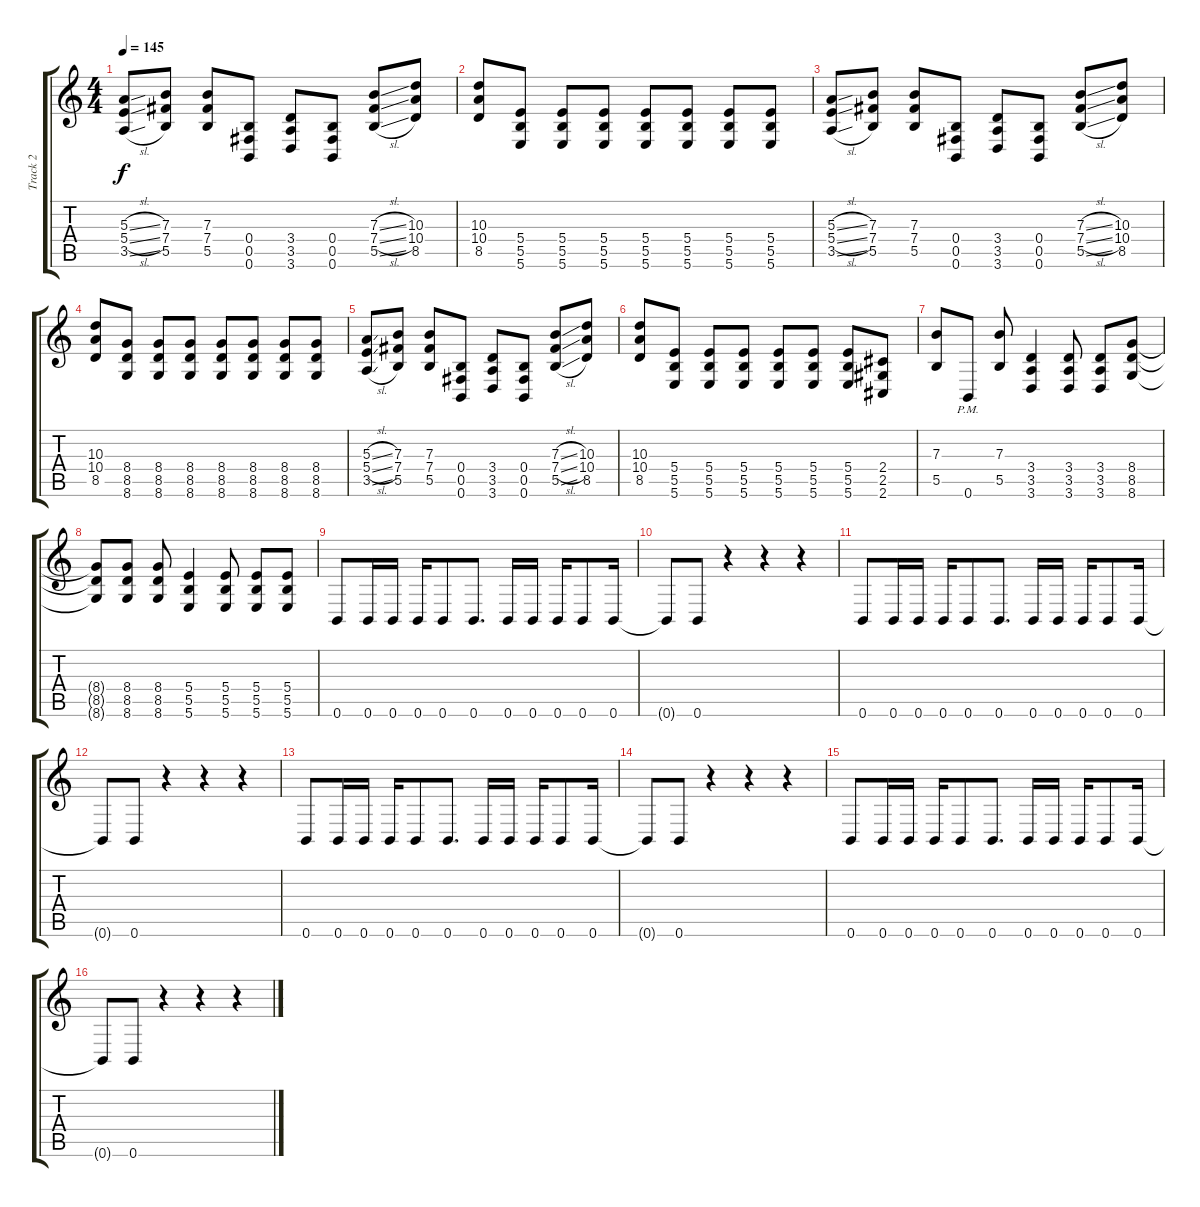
\track ("Track 2" "Track 2") {instrument distortionguitar}
\staff {score tabs}
\tuning (Db4 Ab3 E3 B2 Gb2 B1) {hide}
\ts (4 4)
\tempo 145
\clef g2
\ks c
(5.3{sl} 5.4{sl} 3.5{sl}).8{dy f} (7.3 7.4 5.5).8 (7.3 7.4 5.5).8 (0.4 0.5 0.6).8 (3.4 3.5 3.6).8 (0.4 0.5 0.6).8 (7.3{sl} 7.4{sl} 5.5{sl}).8 (10.3 10.4 8.5).8 |
(10.3 10.4 8.5).8 (5.4 5.5 5.6).8 (5.4 5.5 5.6).8 (5.4 5.5 5.6).8 (5.4 5.5 5.6).8 (5.4 5.5 5.6).8 (5.4 5.5 5.6).8 (5.4 5.5 5.6).8 |
(5.3{sl} 5.4{sl} 3.5{sl}).8 (7.3 7.4 5.5).8 (7.3 7.4 5.5).8 (0.4 0.5 0.6).8 (3.4 3.5 3.6).8 (0.4 0.5 0.6).8 (7.3{sl} 7.4{sl} 5.5{sl}).8 (10.3 10.4 8.5).8 |
(10.3 10.4 8.5).8 (8.4 8.5 8.6).8 (8.4 8.5 8.6).8 (8.4 8.5 8.6).8 (8.4 8.5 8.6).8 (8.4 8.5 8.6).8 (8.4 8.5 8.6).8 (8.4 8.5 8.6).8 |
(5.3{sl} 5.4{sl} 3.5{sl}).8 (7.3 7.4 5.5).8 (7.3 7.4 5.5).8 (0.4 0.5 0.6).8 (3.4 3.5 3.6).8 (0.4 0.5 0.6).8 (7.3{sl} 7.4{sl} 5.5{sl}).8 (10.3 10.4 8.5).8 |
(10.3 10.4 8.5).8 (5.4 5.5 5.6).8 (5.4 5.5 5.6).8 (5.4 5.5 5.6).8 (5.4 5.5 5.6).8 (5.4 5.5 5.6).8 (5.4 5.5 5.6).8 (2.4 2.5 2.6).8 |
(7.3 5.5).8 0.6{pm}.8 (7.3 5.5).8 (3.4 3.5 3.6).4 (3.4 3.5 3.6).8 (3.4 3.5 3.6).8 (8.4 8.5 8.6).8 |
(8.4{t} 8.5{t} 8.6{t}).8 (8.4 8.5 8.6).8 (8.4 8.5 8.6).8 (5.4 5.5 5.6).4 (5.4 5.5 5.6).8 (5.4 5.5 5.6).8 (5.4 5.5 5.6).8 |
0.6.8 0.6.16 0.6.16 0.6.16 0.6.8 0.6.8{d} 0.6.16 0.6.16 0.6.16 0.6.8 0.6.16 |
0.6{t}.8 0.6.8 r.4 r.4 r.4 |
0.6.8 0.6.16 0.6.16 0.6.16 0.6.8 0.6.8{d} 0.6.16 0.6.16 0.6.16 0.6.8 0.6.16 |
0.6{t}.8 0.6.8 r.4 r.4 r.4 |
0.6.8 0.6.16 0.6.16 0.6.16 0.6.8 0.6.8{d} 0.6.16 0.6.16 0.6.16 0.6.8 0.6.16 |
0.6{t}.8 0.6.8 r.4 r.4 r.4 |
0.6.8 0.6.16 0.6.16 0.6.16 0.6.8 0.6.8{d} 0.6.16 0.6.16 0.6.16 0.6.8 0.6.16 |
0.6{t}.8 0.6.8 r.4 r.4 r.4
